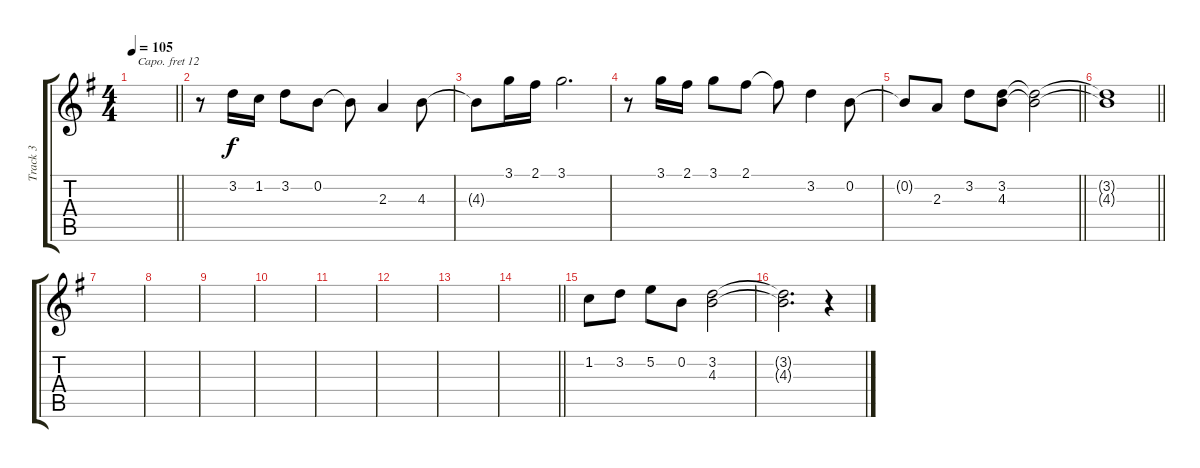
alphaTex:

\track ("Track 3" "Track 3") {instrument trumpet}
\staff {score tabs}
\capo 12
\tuning (E4 B3 G3 D3 A2 E2) {hide}
\ts (4 4)
\tempo 105
\clef g2
\barLineRight lightlight
\ks g
|
r.8 3.2.16 1.2.16 3.2.8 0.2.8 0.2{t}.8 2.3.4 4.3.8 |
4.3{t}.8 3.1.16 2.1.16 3.1.2{d} |
r.8 3.1.16 2.1.16 3.1.8 2.1.8 2.1{t}.8 3.2.4 0.2.8 |
\barLineRight lightlight
0.2{t}.8 2.3.8 3.2.8 (3.2 4.3).8 (3.2{t} 4.3{t}).2 |
\barLineRight lightlight
(3.2{t} 4.3{t}).1 |
|
|
|
|
|
|
|
\barLineRight lightlight
|
1.2.8 3.2.8 5.2.8 0.2.8 (3.2 4.3).2 |
(3.2{t} 4.3{t}).2{d} r.4
